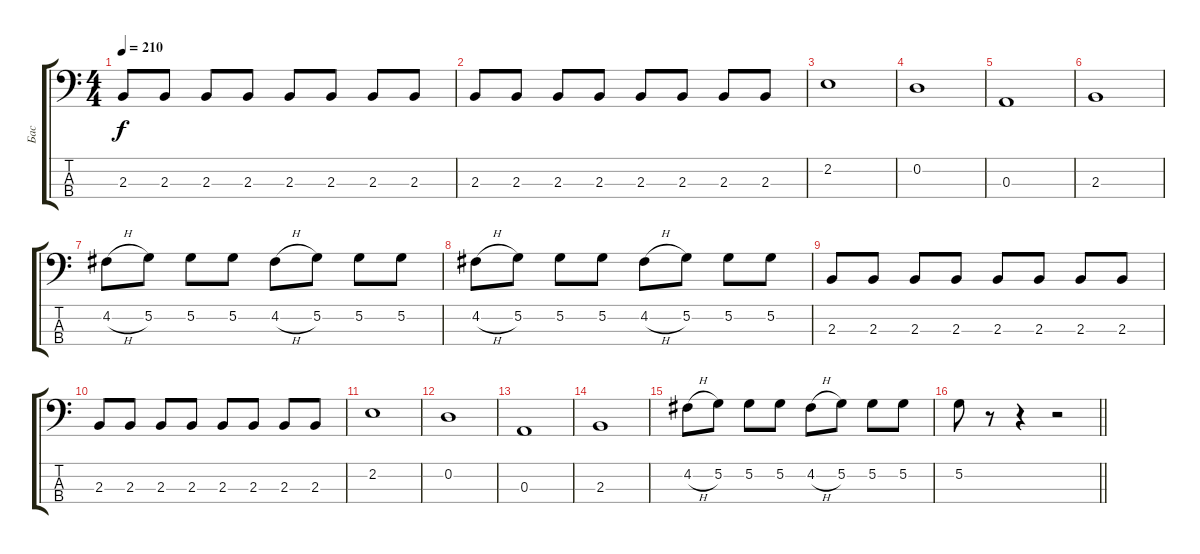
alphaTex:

\track ("Бас" "Бас") {instrument electricbassfinger}
\staff {score tabs}
\tuning (G2 D2 A1 E1) {hide}
\ts (4 4)
\tempo 210
\clef f4
\ks c
2.3.8{dy f} 2.3.8 2.3.8 2.3.8 2.3.8 2.3.8 2.3.8 2.3.8 |
2.3.8 2.3.8 2.3.8 2.3.8 2.3.8 2.3.8 2.3.8 2.3.8 |
2.2.1 |
0.2.1 |
0.3.1 |
2.3.1 |
4.2{h}.8 5.2.8 5.2.8 5.2.8 4.2{h}.8 5.2.8 5.2.8 5.2.8 |
4.2{h}.8 5.2.8 5.2.8 5.2.8 4.2{h}.8 5.2.8 5.2.8 5.2.8 |
2.3.8 2.3.8 2.3.8 2.3.8 2.3.8 2.3.8 2.3.8 2.3.8 |
2.3.8 2.3.8 2.3.8 2.3.8 2.3.8 2.3.8 2.3.8 2.3.8 |
2.2.1 |
0.2.1 |
0.3.1 |
2.3.1 |
4.2{h}.8 5.2.8 5.2.8 5.2.8 4.2{h}.8 5.2.8 5.2.8 5.2.8 |
\barLineRight lightlight
5.2.8 r.8 r.4 r.2
